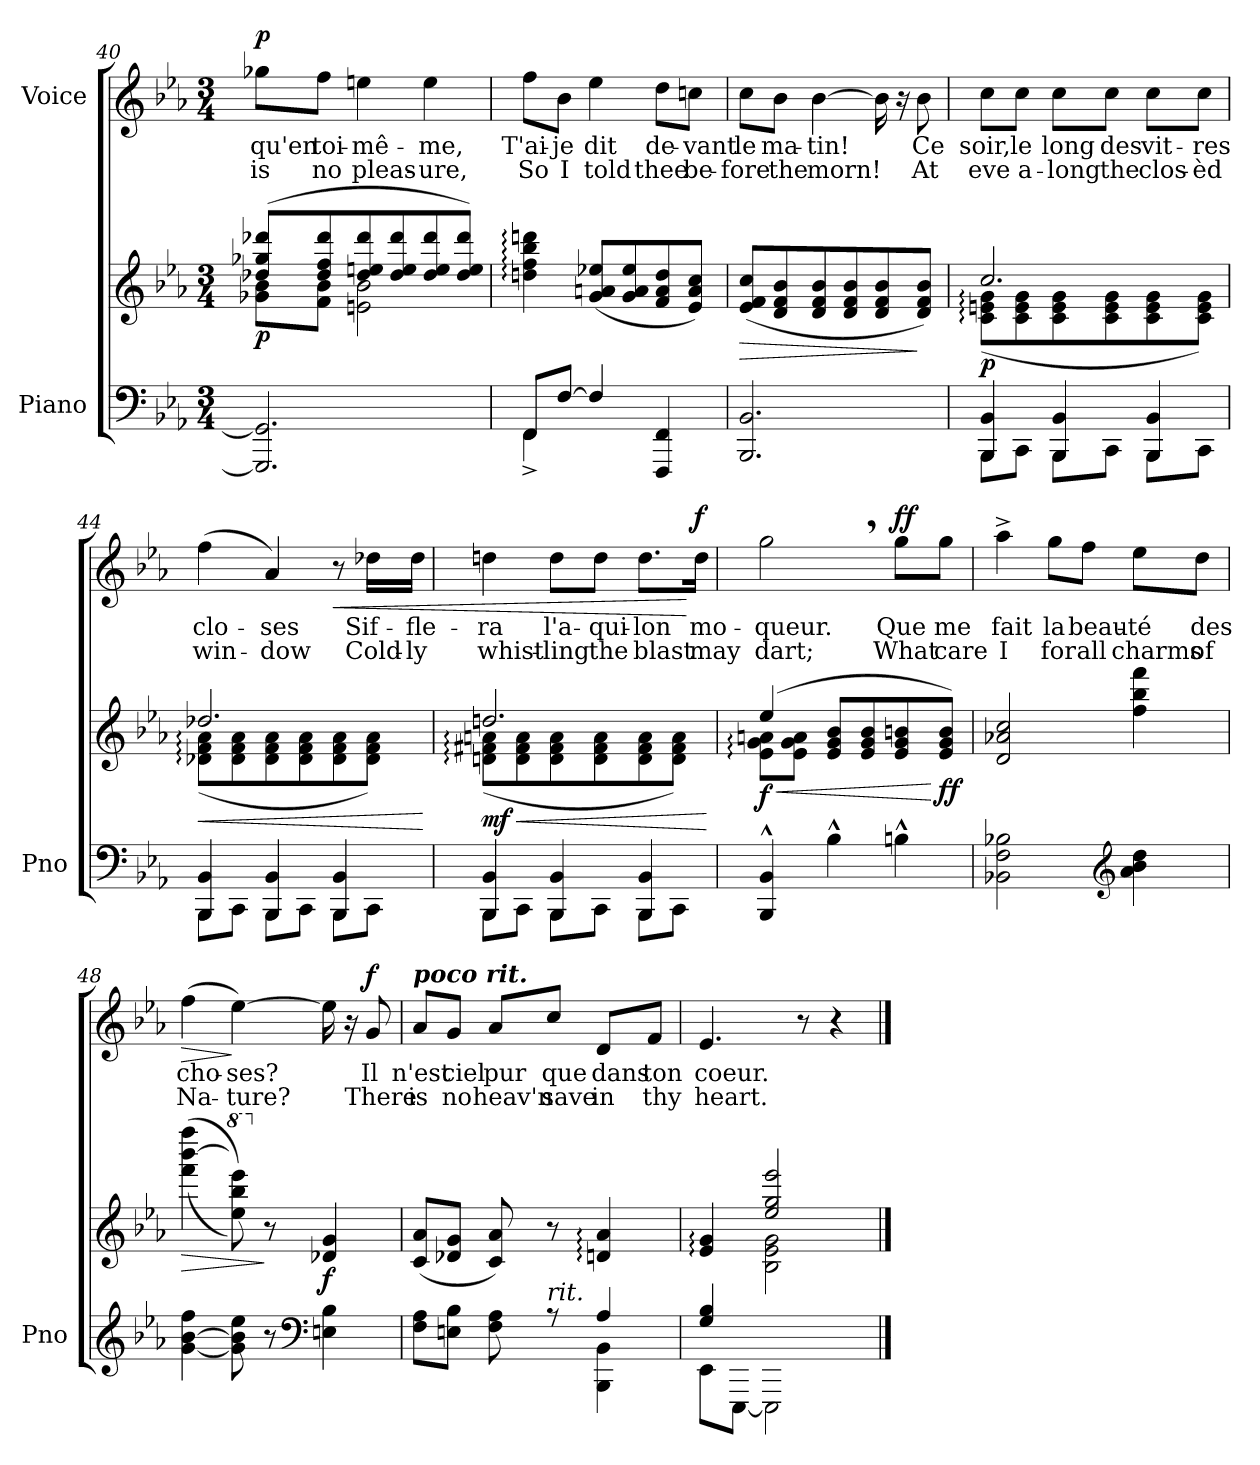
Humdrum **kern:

**kern	**kern	**dynam	**kern	**text	**text	**dynam
*part2	*part2	*part2	*part1	*part1	*part1	*part1
*staff3	*staff2	*staff2/3	*staff1	*staff1	*staff1	*staff1
*I"Piano	*	*	*I"Voice	*	*	*
*I'Pno	*	*	*	*	*	*
*clefF4	*clefG2	*	*clefG2	*	*	*
*k[b-e-a-]	*k[b-e-a-]	*	*k[b-e-a-]	*	*	*
*M3/4	*M3/4	*	*M3/4	*	*	*
=40	=40	=40	=40	=40	=40	=40
*	*^	*	*	*	*	*
!	!	!	!LO:DY:b	!	!LO:LY:b	!LO:LY:b	!LO:DY:a
2.GGG-/] 2.GG-/]	(>8dd-X/ 8gg-X/ 8ddd-X/L	8g-X\ 8b-\L	p	8gg-X\L	qu'en	is	p
!	!	!	!	!	!LO:LY:b	!LO:LY:b	!
.	8dd-/ 8ff/ 8ddd-/	8f\ 8b-\J	.	8ff\J	toi-	no	.
!	!	!	!	!	!LO:LY:b	!LO:LY:b	!
.	8dd-/ 8een/ 8ddd-/	2en\ 2b-\	.	4een\	-mê-	pleas-	.
.	8dd-/ 8ee/ 8ddd-/	.	.	.	.	.	.
!	!	!	!	!	!LO:LY:b	!LO:LY:b	!
.	8dd-/ 8ee/ 8ddd-/	.	.	4ee\	-me,	-ure,	.
.	8dd-/ 8ee/ 8ddd-/J)	.	.	.	.	.	.
*	*v	*v	*	*	*	*	*
!!LO:LB:g=z
=41	=41	=41	=41	=41	=41	=41
*^	*	*	*	*	*	*
!	!	!	!	!	!LO:LY:b	!LO:LY:b	!LO:DY:a
!	!	!	!	!	!	!	!LO:DY:n=1:a
8FF/L	4FF^\	4ddn\: 4ff\: 4bb-\: 4dddn\:	.	8ff\L	T'ai-	So	p other-dynamics
!	!	!	!	!	!LO:LY:b	!LO:LY:b	!
[8F/J	.	.	.	8b-\J	-je	I	.
!	!	!	!	!	!LO:LY:b	!LO:LY:b	!
4F/]	2ryy	(<8g/ 8an/ 8ee-X/L	.	4ee-\	dit	told	.
.	.	8g/ 8a/ 8ee-/	.	.	.	.	.
!	!	!	!	!	!LO:LY:b	!LO:LY:b	!
4FFF/ 4FF/	.	8f/ 8a/ 8dd/	.	8dd\L	de-	thee	.
!	!	!	!	!	!LO:LY:b	!LO:LY:b	!
.	.	8e-/ 8a/ 8cc/J)	.	8ccn\J	-vant	be-	.
*v	*v	*	*	*	*	*	*
=42	=42	=42	=42	=42	=42	=42
!	!	!LO:HP:b	!	!LO:LY:b	!LO:LY:b	!
2.BBB-/ 2.BB-/	(>8e-/ 8f/ 8cc/L	>	8cc\L	le	-fore	.
!	!	!	!	!LO:LY:b	!LO:LY:b	!
.	8d/ 8f/ 8b-/	.	8b-\J	ma-	the	.
!	!	!	!	!LO:LY:b	!LO:LY:b	!
.	8d/ 8f/ 8b-/	.	[4b-\	-tin!	morn!	.
.	8d/ 8f/ 8b-/	.	.	.	.	.
.	8d/ 8f/ 8b-/	.	16b-\]	.	.	.
.	.	.	16r	.	.	.
!	!	!	!	!LO:LY:b	!LO:LY:b	!
.	8d/ 8f/ 8b-/J)	]	8b-\	Ce	At	.
=43	=43	=43	=43	=43	=43	=43
*^	*^	*	*	*	*	*
!	!	!	!	!LO:DY:b	!	!LO:LY:b	!LO:LY:b	!
4BBB-/ 4BB-/	8BBB-\L	2.cc/	(>8c\: 8en\: 8g\:L	p	8cc\L	soir,	eve	.
!	!	!	!	!	!	!LO:LY:b	!LO:LY:b	!
.	8CC\J	.	8c\ 8e\ 8g\	.	8cc\J	le	a-	.
!	!	!	!	!	!	!LO:LY:b	!LO:LY:b	!
4BBB-/ 4BB-/	8BBB-\L	.	8c\ 8e\ 8g\	.	8cc\L	long	-long	.
!	!	!	!	!	!	!LO:LY:b	!LO:LY:b	!
.	8CC\J	.	8c\ 8e\ 8g\	.	8cc\J	des	the	.
!	!	!	!	!	!	!LO:LY:b	!LO:LY:b	!
4BBB-/ 4BB-/	8BBB-\L	.	8c\ 8e\ 8g\	.	8cc\L	vit-	clos-	.
!	!	!	!	!	!	!LO:LY:b	!LO:LY:b	!
.	8CC\J	.	8c\ 8e\ 8g\J)	.	8cc\J	-res	-èd	.
!!LO:LB:g=z
=44	=44	=44	=44	=44	=44	=44	=44	=44
!	!	!	!	!LO:HP:b	!	!LO:LY:b	!LO:LY:b	!
4BBB-/ 4BB-/	8BBB-\L	2.dd-X/	(>8d-X\: 8f\: 8a-\:L	<	(>4ff\	clo-	win-	.
.	8CC\J	.	8d-\ 8f\ 8a-\	.	.	.	.	.
!	!	!	!	!	!	!LO:LY:b	!LO:LY:b	!
4BBB-/ 4BB-/	8BBB-\L	.	8d-\ 8f\ 8a-\	.	4a-/)	-ses	-dow	.
.	8CC\J	.	8d-\ 8f\ 8a-\	.	.	.	.	.
!	!	!	!	!	!	!	!	!LO:HP:b
4BBB-/ 4BB-/	8BBB-\L	.	8d-\ 8f\ 8a-\	.	8r	.	.	<
!	!	!	!	!	!	!LO:LY:b	!LO:LY:b	!
.	8CC\J	.	8d-\ 8f\ 8a-\J)	.	16dd-X\LL	Sif-	Cold-	.
!	!	!	!	!	!	!LO:LY:b	!LO:LY:b	!
.	.	.	.	.	16dd-\JJ	-fle-	-ly	.
*v	*v	*	*	*	*	*	*	*
*	*v	*v	*	*	*	*	*
.	.	[	.	.	.	.
=45	=45	=45	=45	=45	=45	=45
*^	*	*	*	*	*	*
!	!	!	!LO:HP:b	!	!LO:LY:b	!LO:LY:b	!
*	*	*^	*	*	*	*	*
!	!	!	!	!LO:DY:n=1:b	!	!	!	!
4BBB-/ 4BB-/	8BBB-\L	2.ddn/	(>8dn\: 8f#X\: 8an\:L	< mf	4ddn\	-ra	whist-	.
.	8CC\J	.	8d\ 8f#\ 8a\	.	.	.	.	.
!	!	!	!	!	!	!LO:LY:b	!LO:LY:b	!
4BBB-/ 4BB-/	8BBB-\L	.	8d\ 8f#\ 8a\	.	8dd\L	l'a-	-ling	.
!	!	!	!	!	!	!LO:LY:b	!LO:LY:b	!
.	8CC\J	.	8d\ 8f#\ 8a\	.	8dd\J	-qui-	the	.
!	!	!	!	!	!	!LO:LY:b	!LO:LY:b	!
4BBB-/ 4BB-/	8BBB-\L	.	8d\ 8f#\ 8a\	.	8.dd\L	-lon	blast	.
.	8CC\J	.	8d\ 8f#\ 8a\J)	.	.	.	.	.
!	!	!	!	!	!	!LO:LY:b	!LO:LY:b	!LO:DY:n=1:a
.	.	.	.	.	16dd\Jk	mo-	may	[ f
*v	*v	*	*	*	*	*	*	*
*	*v	*v	*	*	*	*	*
.	.	[	.	.	.	.
=46	=46	=46	=46	=46	=46	=46
!	!	!LO:HP:b	!	!LO:LY:b	!LO:LY:b	!
*	*^	*	*^	*	*	*
!	!	!	!LO:DY:n=1:b	!	!	!	!	!
4BBB-/^^ 4BB-/^^	(>4ee-/	8e-\: 8g\: 8an\:L	< f	2gg,\	4reyy	-queur.	dart;	.
.	.	8e-\ 8g\ 8a\J	.	.	.	.	.	.
4B-^^\	8e-/ 8g/ 8b-/L	2ryy	.	.	8reyy	.	.	.
.	8e-/ 8g/ 8b-/	.	.	.	8reyy	.	.	.
!	!	!	!	!	!	!LO:LY:b	!LO:LY:b	!LO:DY:a
4Bn^^\	8e-/ 8g/ 8bn/	.	.	8gg\L	4reyy	Que	What	ff
!	!	!	!LO:DY:n=2:b	!	!	!LO:LY:b	!LO:LY:b	!
.	8e-/ 8g/ 8b/J)	.	[ ff	8gg\J	.	me	care	.
*	*v	*v	*	*	*	*	*	*
*	*	*	*v	*v	*	*	*
!!LO:LB:g=z
=47	=47	=47	=47	=47	=47	=47
!	!	!	!	!LO:LY:b	!LO:LY:b	!
2BB-X\ 2F\ 2B-X\	2d/ 2a-X/ 2cc/	.	4aa-^\	fait	I	.
!	!	!	!	!LO:LY:b	!LO:LY:b	!
.	.	.	8gg\L	la	for	.
!	!	!	!	!LO:LY:b	!LO:LY:b	!
.	.	.	8ff\J	beau-	all	.
*clefG2	*	*	*	*	*	*
!	!	!	!	!LO:LY:b	!LO:LY:b	!
4a-\ 4b-\ 4dd\	4ff\ 4bb-\ 4fff\	.	8ee-\L	-té	charms	.
!	!	!	!	!LO:LY:b	!LO:LY:b	!
.	.	.	8dd\J	des	of	.
=48	=48	=48	=48	=48	=48	=48
!	!	!LO:HP:b	!	!LO:LY:b	!LO:LY:b	!LO:HP:b
[4g\ [4b-\ 4ff\	(<(>4fff\ [4bbb-\ 4ffff\	>	(>4ff\	cho-	Na-	>
*	*8va	*	*	*	*	*
!	!	!	!	!LO:LY:b	!LO:LY:b	!
8g\] 8b-\] 8ee-\	8eee-\ 8bbb-\] 8eeee-\))	.	[4ee-\)	-ses?	-ture?	]
*	*X8va	*	*	*	*	*
8r	8r	]	.	.	.	.
*clefF4	*	*	*	*	*	*
!	!	!LO:DY:b	!	!	!	!
4En\ 4B-\	4d-X/ 4g/	f	16ee-\]	.	.	.
.	.	.	16r	.	.	.
!	!	!	!	!LO:LY:b	!LO:LY:b	!LO:DY:a
.	.	.	8g/	Il	There	f
=49	=49	=49	=49	=49	=49	=49
*^	*	*	*	*	*	*
!	!	!	!	!LO:TX:a:Bi:t=poco rit.	!	!	!
!	!	!	!	!	!LO:LY:b	!LO:LY:b	!
2rFyy	8F\ 8A-\L	(>8c/ 8a-/L	.	8a-/L	n'est	is	.
*	*	*	*	*MM75	*	*	*
!	!	!	!	!	!LO:LY:b	!LO:LY:b	!
.	8En\ 8B-\J	8d-X/ 8g/J	.	8g/J	ciel	no	.
!	!	!	!	!	!LO:LY:b	!LO:LY:b	!
.	8F\ 8A-\	8c/ 8a-/)	.	8a-/L	pur	heav'n	.
*	*	*	*	*MM70	*	*	*
!	!LO:TX:a:i:t=rit.	!	!	!	!	!	!
!	!	!	!	!	!LO:LY:b	!LO:LY:b	!
.	8rA	8r	.	8cc/J	que	save	.
!	!	!	!	!	!LO:LY:b	!LO:LY:b	!
4A-/	4BBB-\ 4BB-\	4dn/: 4a-/:	.	8d/L	dans	in	.
*	*	*	*	*MM65	*	*	*
!	!	!	!	!	!LO:LY:b	!LO:LY:b	!
.	.	.	.	8f/J	ton	thy	.
=50	=50	=50	=50	=50	=50	=50	=50
*	*	*^	*	*	*	*	*
!	!	!	!	!	!	!LO:LY:b	!LO:LY:b	!
4G/ 4B-/	8EE-\L	4e-/: 4g/:	4ryy	.	4.e-/	coeur.	heart.	.
.	[8EEE-\J	.	.	.	.	.	.	.
2ryy	2EEE-\]	2ee-/ 2gg/ 2eee-/	2B-\ 2e-\ 2g\	.	.	.	.	.
.	.	.	.	.	8r	.	.	.
.	.	.	.	.	4r	.	.	.
*v	*v	*	*	*	*	*	*	*
*	*v	*v	*	*	*	*	*
==	==	==	==	==	==	==
*-	*-	*-	*-	*-	*-	*-
